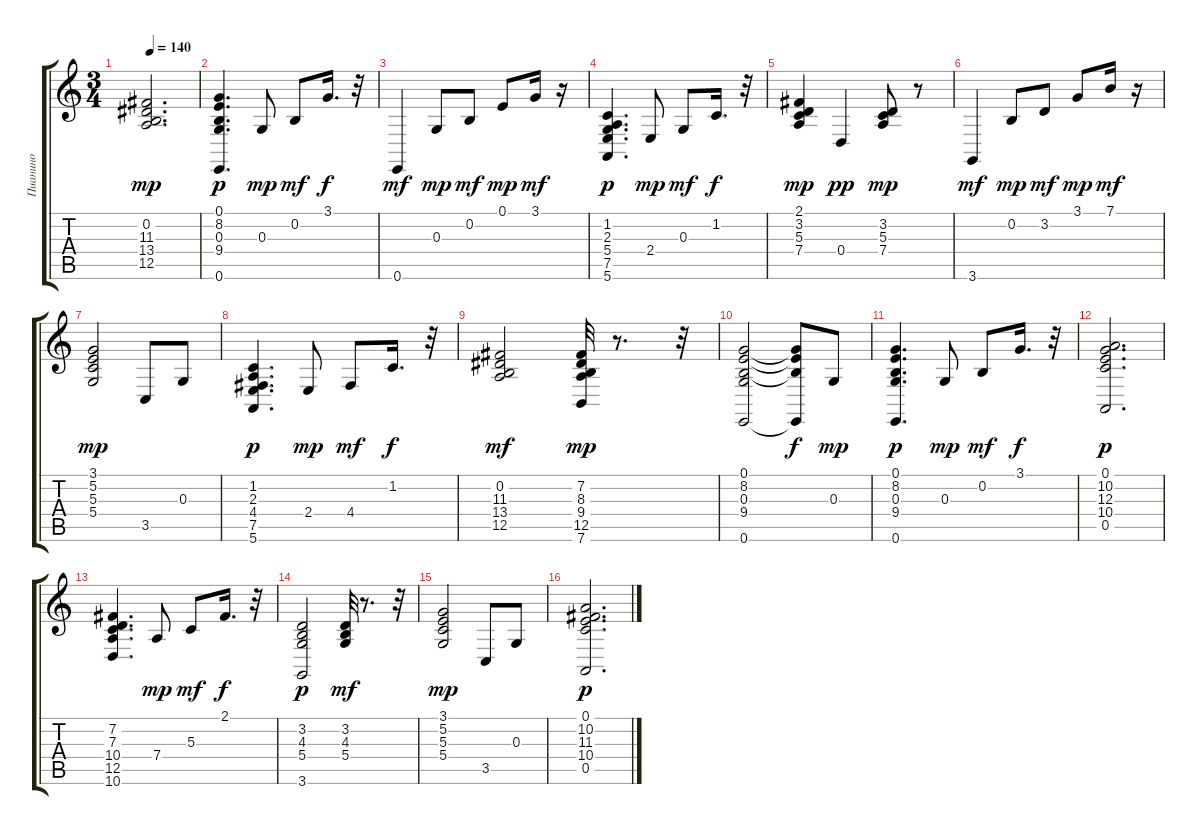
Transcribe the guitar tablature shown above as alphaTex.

\track ("Пианино" "Пианино") {instrument electricpiano1}
\staff {score tabs}
\tuning (E4 B3 G3 D3 A2 E2) {hide}
\ts (3 4)
\tempo 140
\clef g2
\ks c
(0.2 11.3 13.4 12.5).2{d dy mp} |
(0.1 8.2 0.3 9.4 0.6).4{d dy p} 0.3.8{dy mp} 0.2.8{dy mf} 3.1.16{d dy f} r.32 |
0.6.4{dy mf} 0.3.8{dy mp} 0.2.8{dy mf} 0.1.8{dy mp} 3.1.16{dy mf} r.16 |
(1.2 2.3 5.4 7.5 5.6).4{d dy p} 2.4.8{dy mp} 0.3.8{dy mf} 1.2.16{d dy f} r.32 |
(2.1 3.2 5.3 7.4).4{dy mp} 0.4.4{dy pp} (3.2 5.3 7.4).8{dy mp} r.8 |
3.6.4{dy mf} 0.2.8{dy mp} 3.2.8{dy mf} 3.1.8{dy mp} 7.1.16{dy mf} r.16 |
(3.1 5.2 5.3 5.4).2{dy mp} 3.5.8 0.3.8 |
(1.2 2.3 4.4 7.5 5.6).4{d dy p} 2.4.8{dy mp} 4.4.8{dy mf} 1.2.16{d dy f} r.32 |
(0.2 11.3 13.4 12.5).2{dy mf} (7.2 8.3 9.4 12.5 7.6).32{dy mp} r.8{d} r.32 |
(0.1 8.2 0.3 9.4 0.6).2 (0.1{t} 8.2{t} 9.4{t} 0.6{t}).8{dy f} 0.3.8{dy mp} |
(0.1 8.2 0.3 9.4 0.6).4{d dy p} 0.3.8{dy mp} 0.2.8{dy mf} 3.1.16{d dy f} r.32 |
(0.1 10.2 12.3 10.4 0.5).2{d dy p} |
(7.2 7.3 10.4 12.5 10.6).4{d} 7.4.8{dy mp} 5.3.8{dy mf} 2.1.16{d dy f} r.32 |
(3.2 4.3 5.4 3.6).2{dy p} (3.2 4.3 5.4).32{dy mf} r.8{d} r.32 |
(3.1 5.2 5.3 5.4).2{dy mp} 3.5.8 0.3.8 |
(0.1 10.2 11.3 10.4 0.5).2{d dy p}
